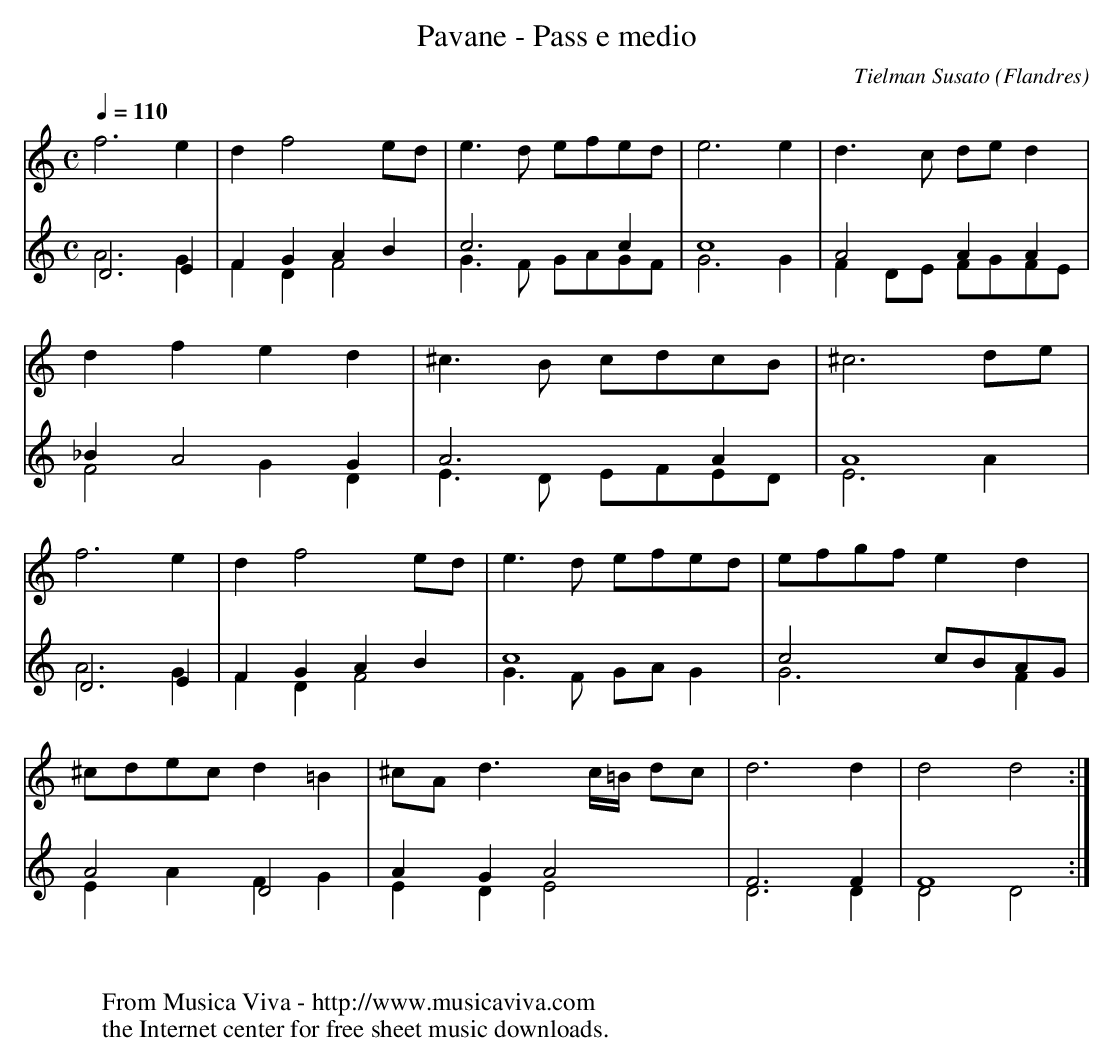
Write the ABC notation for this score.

X:1
T:Pavane - Pass e medio
C:Tielman Susato
O:Flandres
M:C
L:1/4
Q:1/4=110
K:C
%%staves 1 (2 3)
V:1
f3 e | d f2 e/d/ | e>d e/f/e/d/ | e3e | d>c d/e/ d |
dfed | ^c>B c/d/c/B/ | ^c3 d/e/ |
f3 e | d f2 e/d/ | e>d e/f/e/d/ | e/f/g/f/ ed |
^c/d/e/c/ d =B |\
  ^c/A/ d3/2 c/4=B/4 d/c/ | d3d | d2 d2 :|
V:2
D3 E | FGAB | c3 c | c4 | A2 AA | _B A2 G | A3 A | A4|
D3 E | FGAB | c4 | c2 c/B/A/G/ | A2 D2 | AGA2 | F3 F |F4 :|
V:3
A3G | FDF2 | G>F G/A/G/F/ | G3 G | F D/E/ F/G/F/E/ |
F2 GD | E>D E/F/E/D/ | E3 A |
A3G | FDF2 | G>F G/A/G | G3 F | EA FG | EDE2 | D3 D|D2D2:|
W:
W:
W:  From Musica Viva - http://www.musicaviva.com
W:  the Internet center for free sheet music downloads.
